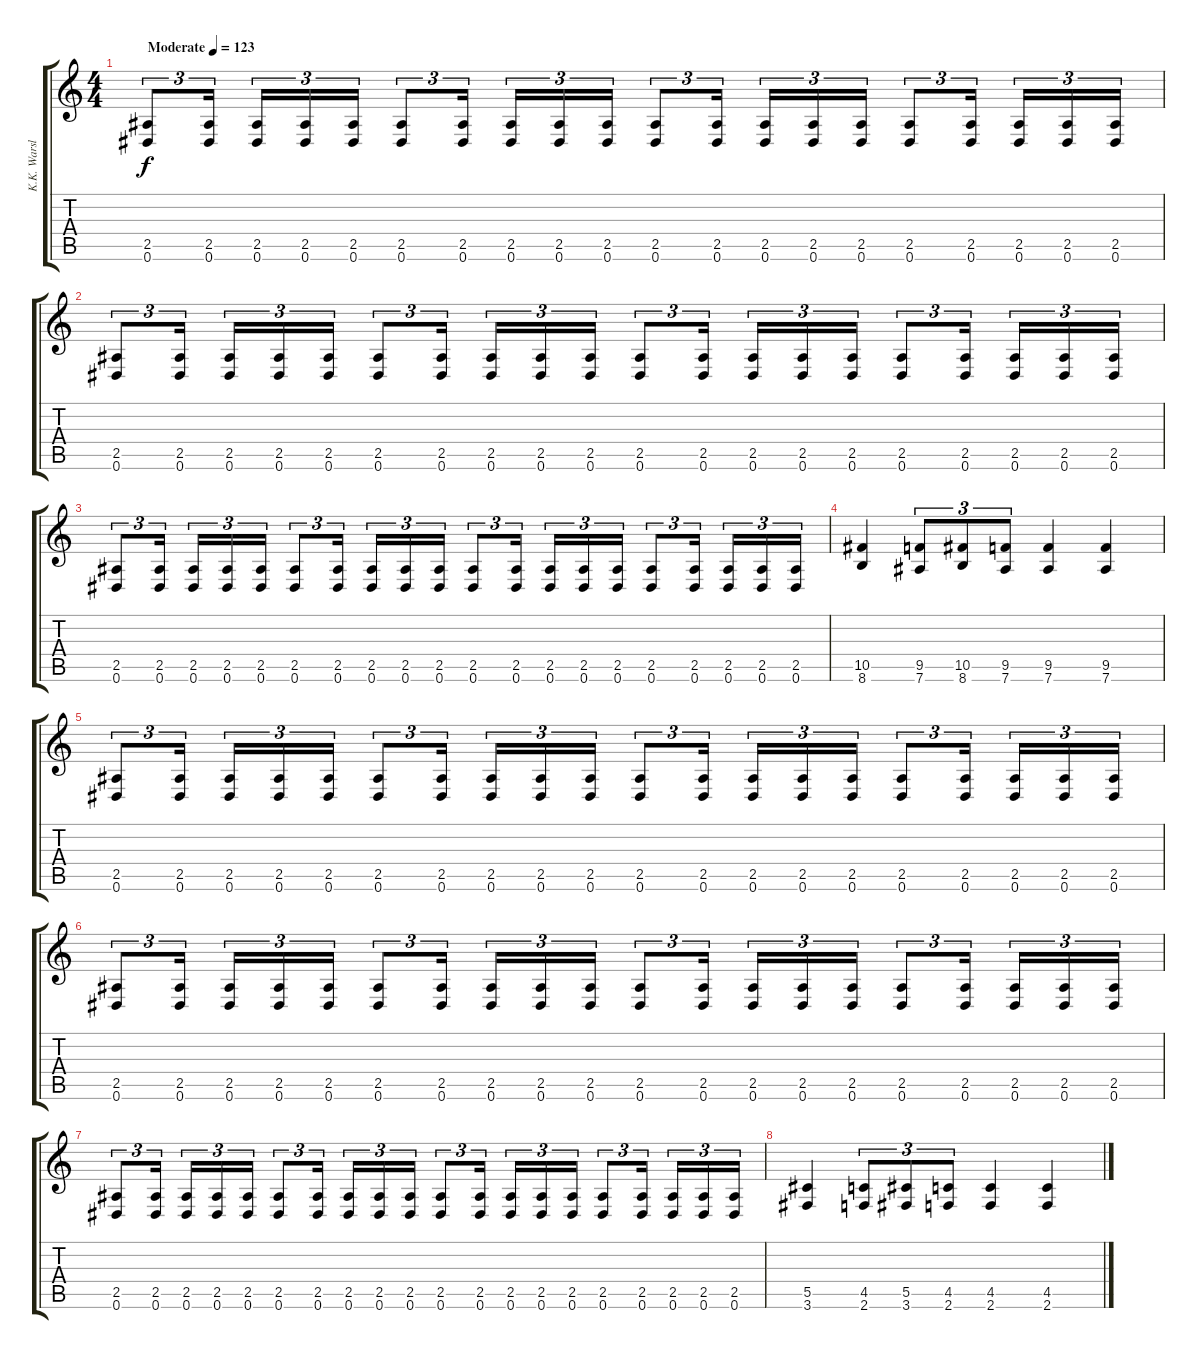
\track ("K.K. Warslut" "K.K. Warsl") {instrument distortionguitar}
\staff {score tabs}
\tuning (Eb4 Bb3 Gb3 Db3 Ab2 Eb2) {hide}
\ts (4 4)
\tempo (123 "Moderate")
\clef g2
\ks c
(2.5 0.6).8{tu (3 2) dy f instrument distortionguitar} (2.5 0.6).16{tu (3 2) beam splitsecondary} (2.5 0.6).16{tu (3 2)} (2.5 0.6).16{tu (3 2)} (2.5 0.6).16{tu (3 2)} (2.5 0.6).8{tu (3 2)} (2.5 0.6).16{tu (3 2) beam splitsecondary} (2.5 0.6).16{tu (3 2)} (2.5 0.6).16{tu (3 2)} (2.5 0.6).16{tu (3 2)} (2.5 0.6).8{tu (3 2)} (2.5 0.6).16{tu (3 2) beam splitsecondary} (2.5 0.6).16{tu (3 2)} (2.5 0.6).16{tu (3 2)} (2.5 0.6).16{tu (3 2)} (2.5 0.6).8{tu (3 2)} (2.5 0.6).16{tu (3 2) beam splitsecondary} (2.5 0.6).16{tu (3 2)} (2.5 0.6).16{tu (3 2)} (2.5 0.6).16{tu (3 2)} |
(2.5 0.6).8{tu (3 2)} (2.5 0.6).16{tu (3 2) beam splitsecondary} (2.5 0.6).16{tu (3 2)} (2.5 0.6).16{tu (3 2)} (2.5 0.6).16{tu (3 2)} (2.5 0.6).8{tu (3 2)} (2.5 0.6).16{tu (3 2) beam splitsecondary} (2.5 0.6).16{tu (3 2)} (2.5 0.6).16{tu (3 2)} (2.5 0.6).16{tu (3 2)} (2.5 0.6).8{tu (3 2)} (2.5 0.6).16{tu (3 2) beam splitsecondary} (2.5 0.6).16{tu (3 2)} (2.5 0.6).16{tu (3 2)} (2.5 0.6).16{tu (3 2)} (2.5 0.6).8{tu (3 2)} (2.5 0.6).16{tu (3 2) beam splitsecondary} (2.5 0.6).16{tu (3 2)} (2.5 0.6).16{tu (3 2)} (2.5 0.6).16{tu (3 2)} |
(2.5 0.6).8{tu (3 2)} (2.5 0.6).16{tu (3 2) beam splitsecondary} (2.5 0.6).16{tu (3 2)} (2.5 0.6).16{tu (3 2)} (2.5 0.6).16{tu (3 2)} (2.5 0.6).8{tu (3 2)} (2.5 0.6).16{tu (3 2) beam splitsecondary} (2.5 0.6).16{tu (3 2)} (2.5 0.6).16{tu (3 2)} (2.5 0.6).16{tu (3 2)} (2.5 0.6).8{tu (3 2)} (2.5 0.6).16{tu (3 2) beam splitsecondary} (2.5 0.6).16{tu (3 2)} (2.5 0.6).16{tu (3 2)} (2.5 0.6).16{tu (3 2)} (2.5 0.6).8{tu (3 2)} (2.5 0.6).16{tu (3 2) beam splitsecondary} (2.5 0.6).16{tu (3 2)} (2.5 0.6).16{tu (3 2)} (2.5 0.6).16{tu (3 2)} |
(10.5 8.6).4 (9.5 7.6).8{tu (3 2)} (10.5 8.6).8{tu (3 2)} (9.5 7.6).8{tu (3 2)} (9.5 7.6).4 (9.5 7.6).4 |
(2.5 0.6).8{tu (3 2)} (2.5 0.6).16{tu (3 2) beam splitsecondary} (2.5 0.6).16{tu (3 2)} (2.5 0.6).16{tu (3 2)} (2.5 0.6).16{tu (3 2)} (2.5 0.6).8{tu (3 2)} (2.5 0.6).16{tu (3 2) beam splitsecondary} (2.5 0.6).16{tu (3 2)} (2.5 0.6).16{tu (3 2)} (2.5 0.6).16{tu (3 2)} (2.5 0.6).8{tu (3 2)} (2.5 0.6).16{tu (3 2) beam splitsecondary} (2.5 0.6).16{tu (3 2)} (2.5 0.6).16{tu (3 2)} (2.5 0.6).16{tu (3 2)} (2.5 0.6).8{tu (3 2)} (2.5 0.6).16{tu (3 2) beam splitsecondary} (2.5 0.6).16{tu (3 2)} (2.5 0.6).16{tu (3 2)} (2.5 0.6).16{tu (3 2)} |
(2.5 0.6).8{tu (3 2)} (2.5 0.6).16{tu (3 2) beam splitsecondary} (2.5 0.6).16{tu (3 2)} (2.5 0.6).16{tu (3 2)} (2.5 0.6).16{tu (3 2)} (2.5 0.6).8{tu (3 2)} (2.5 0.6).16{tu (3 2) beam splitsecondary} (2.5 0.6).16{tu (3 2)} (2.5 0.6).16{tu (3 2)} (2.5 0.6).16{tu (3 2)} (2.5 0.6).8{tu (3 2)} (2.5 0.6).16{tu (3 2) beam splitsecondary} (2.5 0.6).16{tu (3 2)} (2.5 0.6).16{tu (3 2)} (2.5 0.6).16{tu (3 2)} (2.5 0.6).8{tu (3 2)} (2.5 0.6).16{tu (3 2) beam splitsecondary} (2.5 0.6).16{tu (3 2)} (2.5 0.6).16{tu (3 2)} (2.5 0.6).16{tu (3 2)} |
(2.5 0.6).8{tu (3 2)} (2.5 0.6).16{tu (3 2) beam splitsecondary} (2.5 0.6).16{tu (3 2)} (2.5 0.6).16{tu (3 2)} (2.5 0.6).16{tu (3 2)} (2.5 0.6).8{tu (3 2)} (2.5 0.6).16{tu (3 2) beam splitsecondary} (2.5 0.6).16{tu (3 2)} (2.5 0.6).16{tu (3 2)} (2.5 0.6).16{tu (3 2)} (2.5 0.6).8{tu (3 2)} (2.5 0.6).16{tu (3 2) beam splitsecondary} (2.5 0.6).16{tu (3 2)} (2.5 0.6).16{tu (3 2)} (2.5 0.6).16{tu (3 2)} (2.5 0.6).8{tu (3 2)} (2.5 0.6).16{tu (3 2) beam splitsecondary} (2.5 0.6).16{tu (3 2)} (2.5 0.6).16{tu (3 2)} (2.5 0.6).16{tu (3 2)} |
(5.5 3.6).4 (4.5 2.6).8{tu (3 2)} (5.5 3.6).8{tu (3 2)} (4.5 2.6).8{tu (3 2)} (4.5 2.6).4 (4.5 2.6).4
